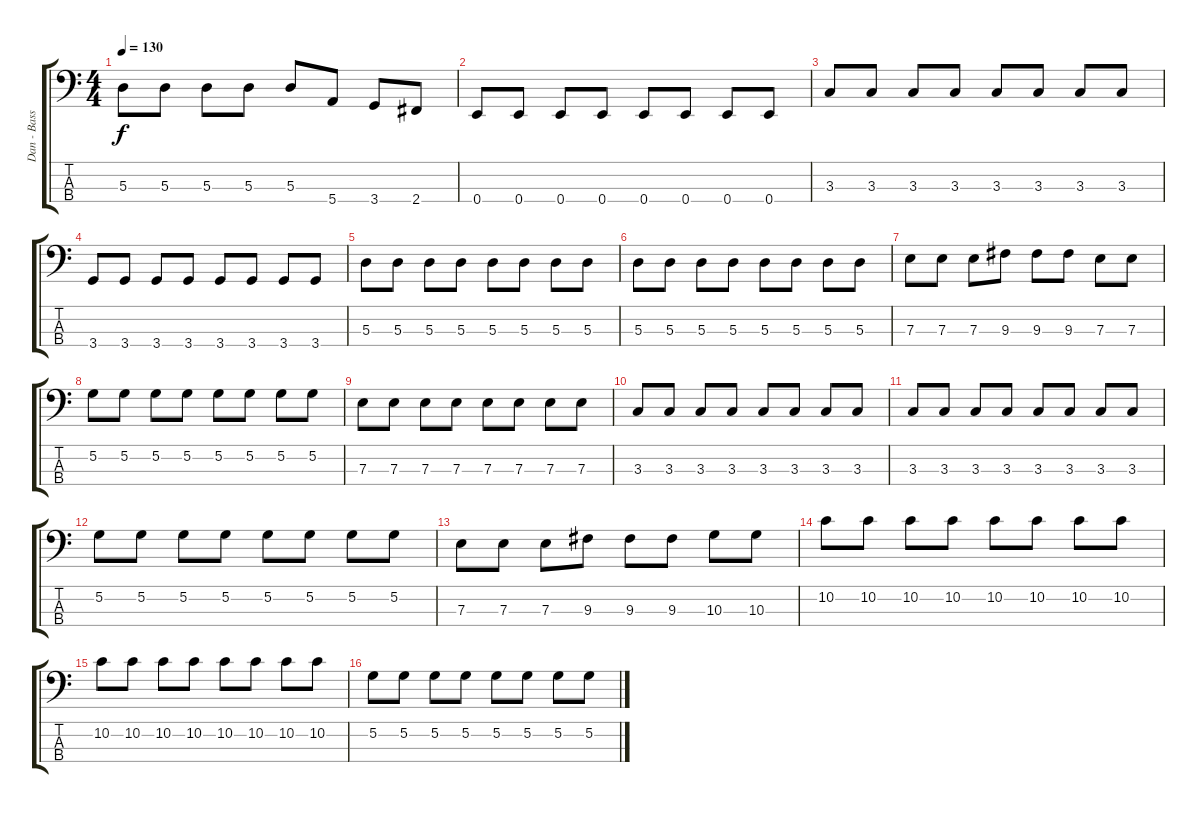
\track ("Dan - Bass" "Dan - Bass") {instrument electricbasspick}
\staff {score tabs}
\tuning (G2 D2 A1 E1) {hide}
\ts (4 4)
\tempo 130
\clef f4
\ks c
5.3.8{dy f} 5.3.8 5.3.8 5.3.8 5.3.8 5.4.8 3.4.8 2.4.8 |
0.4.8 0.4.8 0.4.8 0.4.8 0.4.8 0.4.8 0.4.8 0.4.8 |
3.3.8 3.3.8 3.3.8 3.3.8 3.3.8 3.3.8 3.3.8 3.3.8 |
3.4.8 3.4.8 3.4.8 3.4.8 3.4.8 3.4.8 3.4.8 3.4.8 |
5.3.8 5.3.8 5.3.8 5.3.8 5.3.8 5.3.8 5.3.8 5.3.8 |
5.3.8 5.3.8 5.3.8 5.3.8 5.3.8 5.3.8 5.3.8 5.3.8 |
7.3.8 7.3.8 7.3.8 9.3.8 9.3.8 9.3.8 7.3.8 7.3.8 |
5.2.8 5.2.8 5.2.8 5.2.8 5.2.8 5.2.8 5.2.8 5.2.8 |
7.3.8 7.3.8 7.3.8 7.3.8 7.3.8 7.3.8 7.3.8 7.3.8 |
3.3.8 3.3.8 3.3.8 3.3.8 3.3.8 3.3.8 3.3.8 3.3.8 |
3.3.8 3.3.8 3.3.8 3.3.8 3.3.8 3.3.8 3.3.8 3.3.8 |
5.2.8 5.2.8 5.2.8 5.2.8 5.2.8 5.2.8 5.2.8 5.2.8 |
7.3.8 7.3.8 7.3.8 9.3.8 9.3.8 9.3.8 10.3.8 10.3.8 |
10.2.8 10.2.8 10.2.8 10.2.8 10.2.8 10.2.8 10.2.8 10.2.8 |
10.2.8 10.2.8 10.2.8 10.2.8 10.2.8 10.2.8 10.2.8 10.2.8 |
5.2.8 5.2.8 5.2.8 5.2.8 5.2.8 5.2.8 5.2.8 5.2.8
